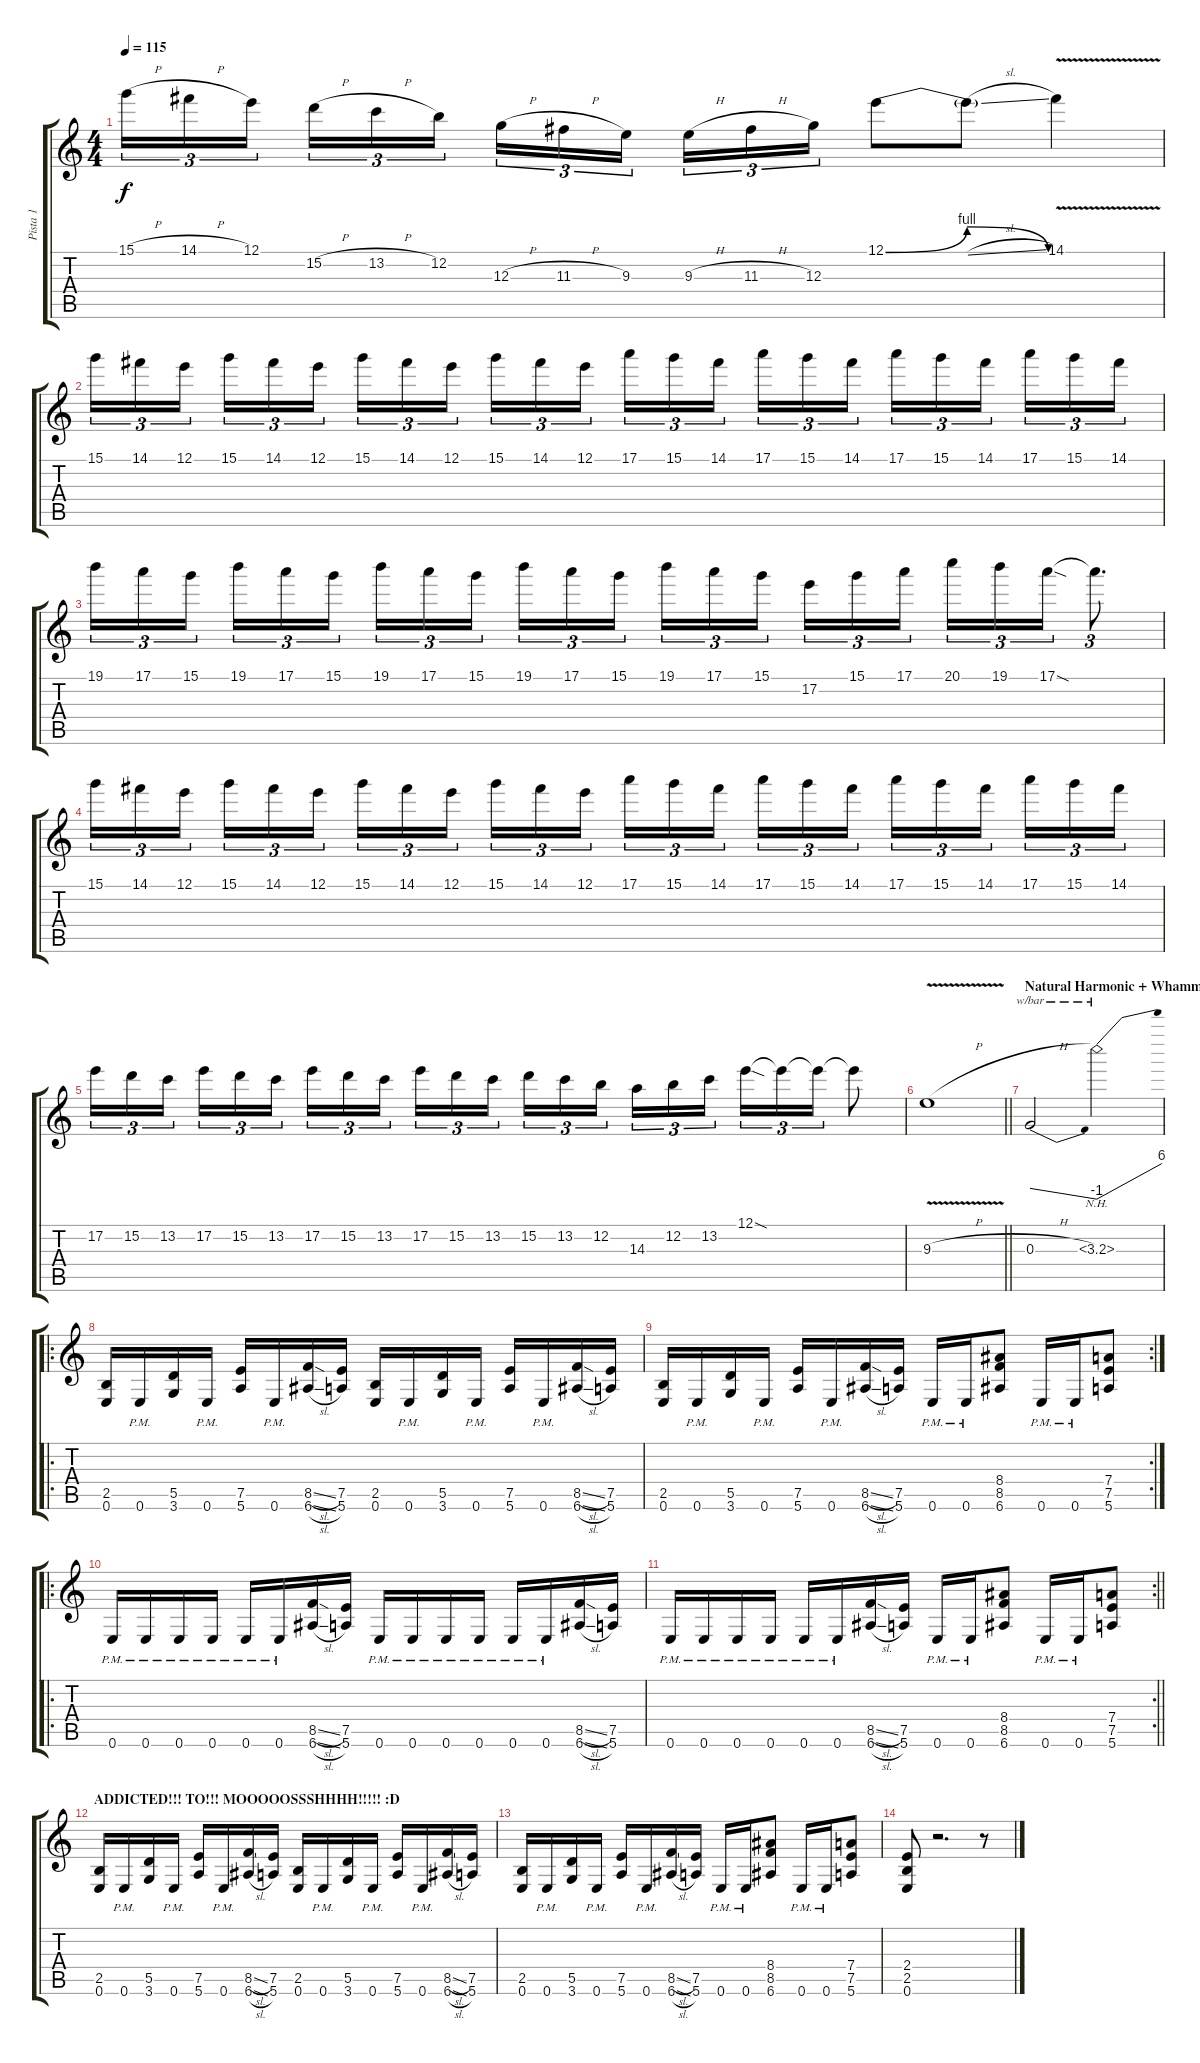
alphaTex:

\track ("Pista 1" "Pista 1") {instrument overdrivenguitar}
\staff {score tabs}
\tuning (E4 B3 G3 D3 A2 E2) {hide}
\ts (4 4)
\tempo 115
\clef g2
\ks c
15.1{h}.16{tu (3 2) dy f} 14.1{h}.16{tu (3 2)} 12.1.16{tu (3 2) beam splitsecondary} 15.2{h}.16{tu (3 2)} 13.2{h}.16{tu (3 2)} 12.2.16{tu (3 2)} 12.3{h}.16{tu (3 2)} 11.3{h}.16{tu (3 2)} 9.3.16{tu (3 2) beam splitsecondary} 9.3{h}.16{tu (3 2)} 11.3{h}.16{tu (3 2)} 12.3.16{tu (3 2)} 12.1{be (bendrelease 0 0 30 4 30 4 60 0)}.8 12.1{sl t}.8 14.1{v}.4 |
15.1.16{tu (3 2)} 14.1.16{tu (3 2)} 12.1.16{tu (3 2) beam splitsecondary} 15.1.16{tu (3 2)} 14.1.16{tu (3 2)} 12.1.16{tu (3 2)} 15.1.16{tu (3 2)} 14.1.16{tu (3 2)} 12.1.16{tu (3 2) beam splitsecondary} 15.1.16{tu (3 2)} 14.1.16{tu (3 2)} 12.1.16{tu (3 2)} 17.1.16{tu (3 2)} 15.1.16{tu (3 2)} 14.1.16{tu (3 2) beam splitsecondary} 17.1.16{tu (3 2)} 15.1.16{tu (3 2)} 14.1.16{tu (3 2)} 17.1.16{tu (3 2)} 15.1.16{tu (3 2)} 14.1.16{tu (3 2) beam splitsecondary} 17.1.16{tu (3 2)} 15.1.16{tu (3 2)} 14.1.16{tu (3 2)} |
19.1.16{tu (3 2)} 17.1.16{tu (3 2)} 15.1.16{tu (3 2) beam splitsecondary} 19.1.16{tu (3 2)} 17.1.16{tu (3 2)} 15.1.16{tu (3 2)} 19.1.16{tu (3 2)} 17.1.16{tu (3 2)} 15.1.16{tu (3 2) beam splitsecondary} 19.1.16{tu (3 2)} 17.1.16{tu (3 2)} 15.1.16{tu (3 2)} 19.1.16{tu (3 2)} 17.1.16{tu (3 2)} 15.1.16{tu (3 2) beam splitsecondary} 17.2.16{tu (3 2)} 15.1.16{tu (3 2)} 17.1.16{tu (3 2)} 20.1.16{tu (3 2)} 19.1.16{tu (3 2)} 17.1{sod}.16{tu (3 2)} 17.1{t}.8{d tu (3 2)} |
15.1.16{tu (3 2)} 14.1.16{tu (3 2)} 12.1.16{tu (3 2) beam splitsecondary} 15.1.16{tu (3 2)} 14.1.16{tu (3 2)} 12.1.16{tu (3 2)} 15.1.16{tu (3 2)} 14.1.16{tu (3 2)} 12.1.16{tu (3 2) beam splitsecondary} 15.1.16{tu (3 2)} 14.1.16{tu (3 2)} 12.1.16{tu (3 2)} 17.1.16{tu (3 2)} 15.1.16{tu (3 2)} 14.1.16{tu (3 2) beam splitsecondary} 17.1.16{tu (3 2)} 15.1.16{tu (3 2)} 14.1.16{tu (3 2)} 17.1.16{tu (3 2)} 15.1.16{tu (3 2)} 14.1.16{tu (3 2) beam splitsecondary} 17.1.16{tu (3 2)} 15.1.16{tu (3 2)} 14.1.16{tu (3 2)} |
17.2.16{tu (3 2)} 15.2.16{tu (3 2)} 13.2.16{tu (3 2) beam splitsecondary} 17.2.16{tu (3 2)} 15.2.16{tu (3 2)} 13.2.16{tu (3 2)} 17.2.16{tu (3 2)} 15.2.16{tu (3 2)} 13.2.16{tu (3 2) beam splitsecondary} 17.2.16{tu (3 2)} 15.2.16{tu (3 2)} 13.2.16{tu (3 2)} 15.2.16{tu (3 2)} 13.2.16{tu (3 2)} 12.2.16{tu (3 2) beam splitsecondary} 14.3.16{tu (3 2)} 12.2.16{tu (3 2)} 13.2.16{tu (3 2)} 12.1{sod}.16{tu (3 2)} 12.1{t}.16{tu (3 2)} 12.1{t}.16{tu (3 2)} 12.1{t}.8 |
\barLineRight lightlight
9.3{v h}.1 |
\section ("" "Natural Harmonic + Whammy Bar!!!")
0.3{h}.2{tbe (dive default 0 0 60 -4)} 3.3{nh}.2{tbe (dive default 0 -4 60 24)} |
\ro
(2.5 0.6).16 0.6{pm}.16 (5.5 3.6).16 0.6{pm}.16 (7.5 5.6).16 0.6{pm}.16 (8.5{sl} 6.6{sl}).16 (7.5 5.6).16 (2.5 0.6).16 0.6{pm}.16 (5.5 3.6).16 0.6{pm}.16 (7.5 5.6).16 0.6{pm}.16 (8.5{sl} 6.6{sl}).16 (7.5 5.6).16 |
\rc 2
(2.5 0.6).16 0.6{pm}.16 (5.5 3.6).16 0.6{pm}.16 (7.5 5.6).16 0.6{pm}.16 (8.5{sl} 6.6{sl}).16 (7.5 5.6).16 0.6{pm}.16 0.6{pm}.16 (8.4 8.5 6.6).8 0.6{pm}.16 0.6{pm}.16 (7.4 7.5 5.6).8 |
\ro
0.6{pm}.16 0.6{pm}.16 0.6{pm}.16 0.6{pm}.16 0.6{pm}.16 0.6{pm}.16 (8.5{sl} 6.6{sl}).16 (7.5 5.6).16 0.6{pm}.16 0.6{pm}.16 0.6{pm}.16 0.6{pm}.16 0.6{pm}.16 0.6{pm}.16 (8.5{sl} 6.6{sl}).16 (7.5 5.6).16 |
\rc 2
\barLineRight lightlight
0.6{pm}.16 0.6{pm}.16 0.6{pm}.16 0.6{pm}.16 0.6{pm}.16 0.6{pm}.16 (8.5{sl} 6.6{sl}).16 (7.5 5.6).16 0.6{pm}.16 0.6{pm}.16 (8.4 8.5 6.6).8 0.6{pm}.16 0.6{pm}.16 (7.4 7.5 5.6).8 |
\section ("" "ADDICTED!!! TO!!! MOOOOOSSSHHHH!!!!! :D")
(2.5 0.6).16 0.6{pm}.16 (5.5 3.6).16 0.6{pm}.16 (7.5 5.6).16 0.6{pm}.16 (8.5{sl} 6.6{sl}).16 (7.5 5.6).16 (2.5 0.6).16 0.6{pm}.16 (5.5 3.6).16 0.6{pm}.16 (7.5 5.6).16 0.6{pm}.16 (8.5{sl} 6.6{sl}).16 (7.5 5.6).16 |
(2.5 0.6).16 0.6{pm}.16 (5.5 3.6).16 0.6{pm}.16 (7.5 5.6).16 0.6{pm}.16 (8.5{sl} 6.6{sl}).16 (7.5 5.6).16 0.6{pm}.16 0.6{pm}.16 (8.4 8.5 6.6).8 0.6{pm}.16 0.6{pm}.16 (7.4 7.5 5.6).8 |
(2.4 2.5 0.6).8 r.2{d} r.8
